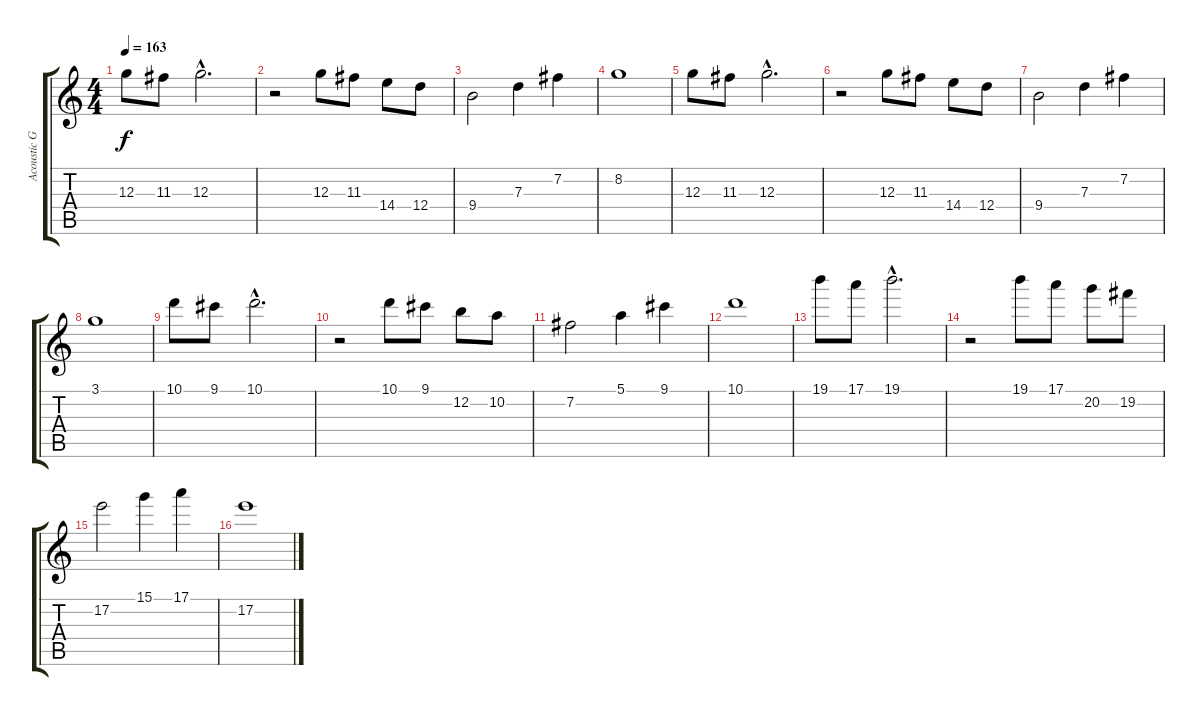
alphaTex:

\track ("Acoustic Guitar IV" "Acoustic G") {instrument acousticguitarnylon}
\staff {score tabs}
\tuning (E4 B3 G3 D3 A2 E2) {hide}
\ts (4 4)
\tempo 163
\clef g2
\ks c
12.3.8{dy f} 11.3.8 12.3{hac}.2{d} |
r.2 12.3.8 11.3.8 14.4.8 12.4.8 |
9.4.2 7.3.4 7.2.4 |
8.2.1 |
12.3.8 11.3.8 12.3{hac}.2{d} |
r.2 12.3.8 11.3.8 14.4.8 12.4.8 |
9.4.2 7.3.4 7.2.4 |
3.1.1 |
10.1.8{volume 12} 9.1.8 10.1{hac}.2{d} |
r.2 10.1.8 9.1.8 12.2.8 10.2.8 |
7.2.2 5.1.4 9.1.4 |
10.1.1 |
19.1.8 17.1.8 19.1{hac}.2{d} |
r.2 19.1.8 17.1.8 20.2.8 19.2.8 |
17.2.2 15.1.4 17.1.4 |
17.2.1
